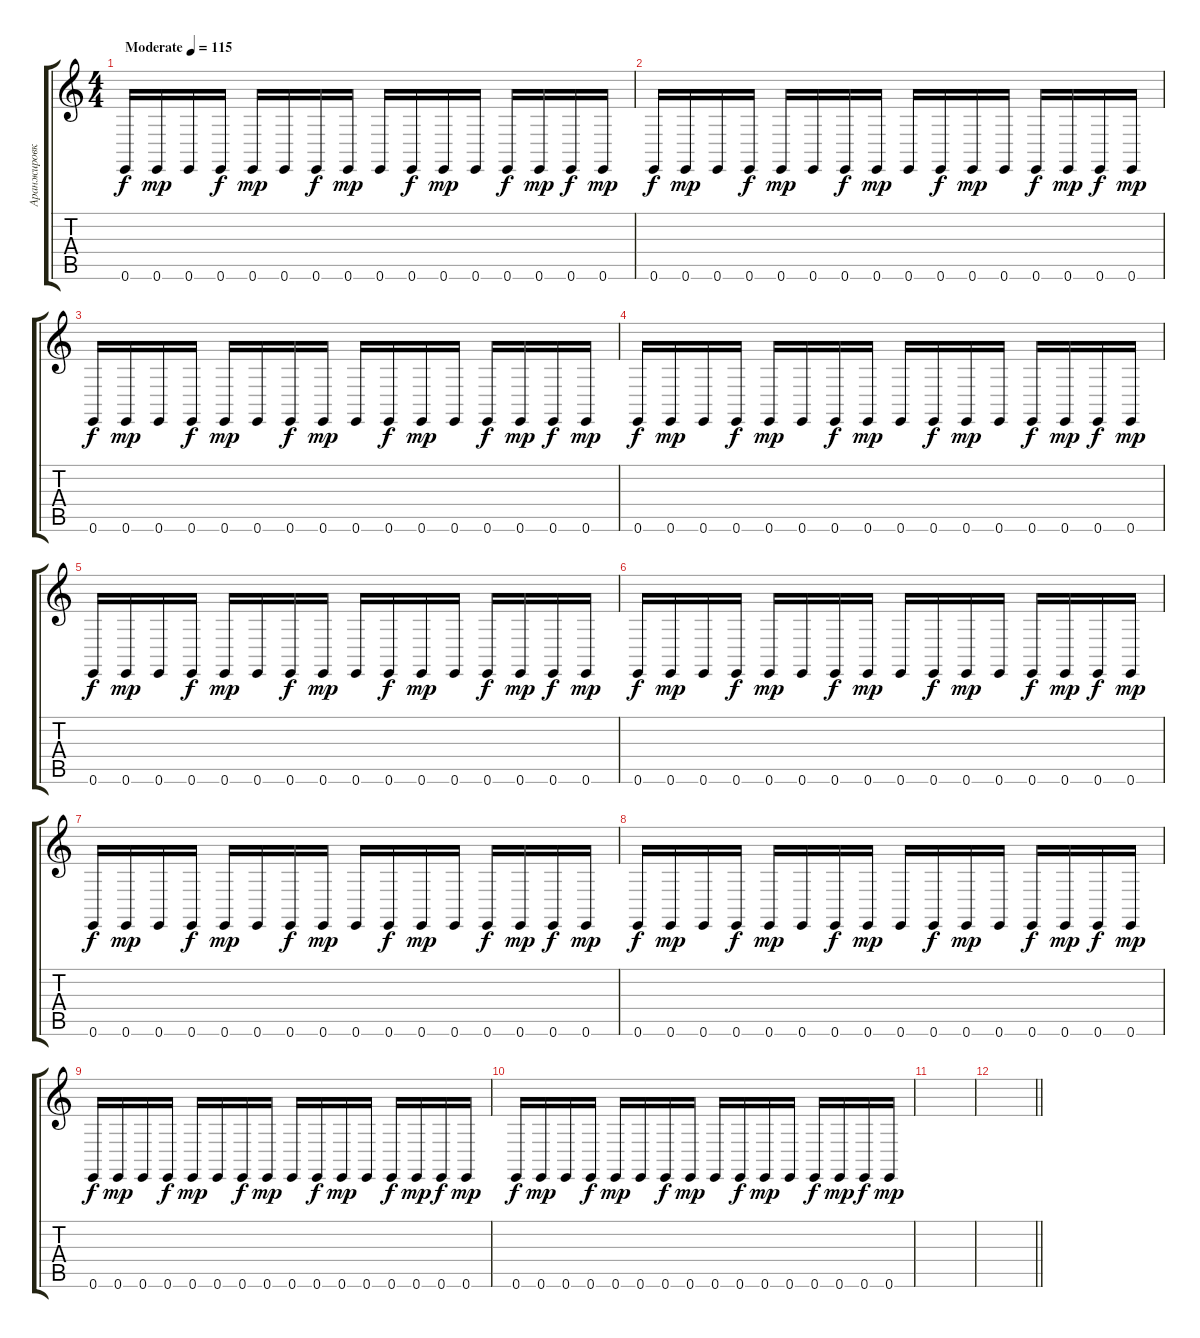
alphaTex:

\track ("Аранжировка 2" "Аранжировк") {instrument synthbrass1}
\staff {score tabs}
\tuning (E4 B3 G3 D3 A2 E2) {hide}
\ts (4 4)
\tempo (115 "Moderate")
\clef g2
\ks c
0.6.16{dy f instrument synthbrass1} 0.6.16{dy mp} 0.6.16 0.6.16{dy f} 0.6.16{dy mp} 0.6.16 0.6.16{dy f} 0.6.16{dy mp} 0.6.16 0.6.16{dy f} 0.6.16{dy mp} 0.6.16 0.6.16{dy f} 0.6.16{dy mp} 0.6.16{dy f} 0.6.16{dy mp} |
0.6.16{dy f} 0.6.16{dy mp} 0.6.16 0.6.16{dy f} 0.6.16{dy mp} 0.6.16 0.6.16{dy f} 0.6.16{dy mp} 0.6.16 0.6.16{dy f} 0.6.16{dy mp} 0.6.16 0.6.16{dy f} 0.6.16{dy mp} 0.6.16{dy f} 0.6.16{dy mp} |
0.6.16{dy f} 0.6.16{dy mp} 0.6.16 0.6.16{dy f} 0.6.16{dy mp} 0.6.16 0.6.16{dy f} 0.6.16{dy mp} 0.6.16 0.6.16{dy f} 0.6.16{dy mp} 0.6.16 0.6.16{dy f} 0.6.16{dy mp} 0.6.16{dy f} 0.6.16{dy mp} |
0.6.16{dy f} 0.6.16{dy mp} 0.6.16 0.6.16{dy f} 0.6.16{dy mp} 0.6.16 0.6.16{dy f} 0.6.16{dy mp} 0.6.16 0.6.16{dy f} 0.6.16{dy mp} 0.6.16 0.6.16{dy f} 0.6.16{dy mp} 0.6.16{dy f} 0.6.16{dy mp} |
0.6.16{dy f} 0.6.16{dy mp} 0.6.16 0.6.16{dy f} 0.6.16{dy mp} 0.6.16 0.6.16{dy f} 0.6.16{dy mp} 0.6.16 0.6.16{dy f} 0.6.16{dy mp} 0.6.16 0.6.16{dy f} 0.6.16{dy mp} 0.6.16{dy f} 0.6.16{dy mp} |
0.6.16{dy f} 0.6.16{dy mp} 0.6.16 0.6.16{dy f} 0.6.16{dy mp} 0.6.16 0.6.16{dy f} 0.6.16{dy mp} 0.6.16 0.6.16{dy f} 0.6.16{dy mp} 0.6.16 0.6.16{dy f} 0.6.16{dy mp} 0.6.16{dy f} 0.6.16{dy mp} |
0.6.16{dy f} 0.6.16{dy mp} 0.6.16 0.6.16{dy f} 0.6.16{dy mp} 0.6.16 0.6.16{dy f} 0.6.16{dy mp} 0.6.16 0.6.16{dy f} 0.6.16{dy mp} 0.6.16 0.6.16{dy f} 0.6.16{dy mp} 0.6.16{dy f} 0.6.16{dy mp} |
0.6.16{dy f} 0.6.16{dy mp} 0.6.16 0.6.16{dy f} 0.6.16{dy mp} 0.6.16 0.6.16{dy f} 0.6.16{dy mp} 0.6.16 0.6.16{dy f} 0.6.16{dy mp} 0.6.16 0.6.16{dy f} 0.6.16{dy mp} 0.6.16{dy f} 0.6.16{dy mp} |
0.6.16{dy f} 0.6.16{dy mp} 0.6.16 0.6.16{dy f} 0.6.16{dy mp} 0.6.16 0.6.16{dy f} 0.6.16{dy mp} 0.6.16 0.6.16{dy f} 0.6.16{dy mp} 0.6.16 0.6.16{dy f} 0.6.16{dy mp} 0.6.16{dy f} 0.6.16{dy mp} |
0.6.16{dy f} 0.6.16{dy mp} 0.6.16 0.6.16{dy f} 0.6.16{dy mp} 0.6.16 0.6.16{dy f} 0.6.16{dy mp} 0.6.16 0.6.16{dy f} 0.6.16{dy mp} 0.6.16 0.6.16{dy f} 0.6.16{dy mp} 0.6.16{dy f} 0.6.16{dy mp} |
|
\barLineRight lightlight
